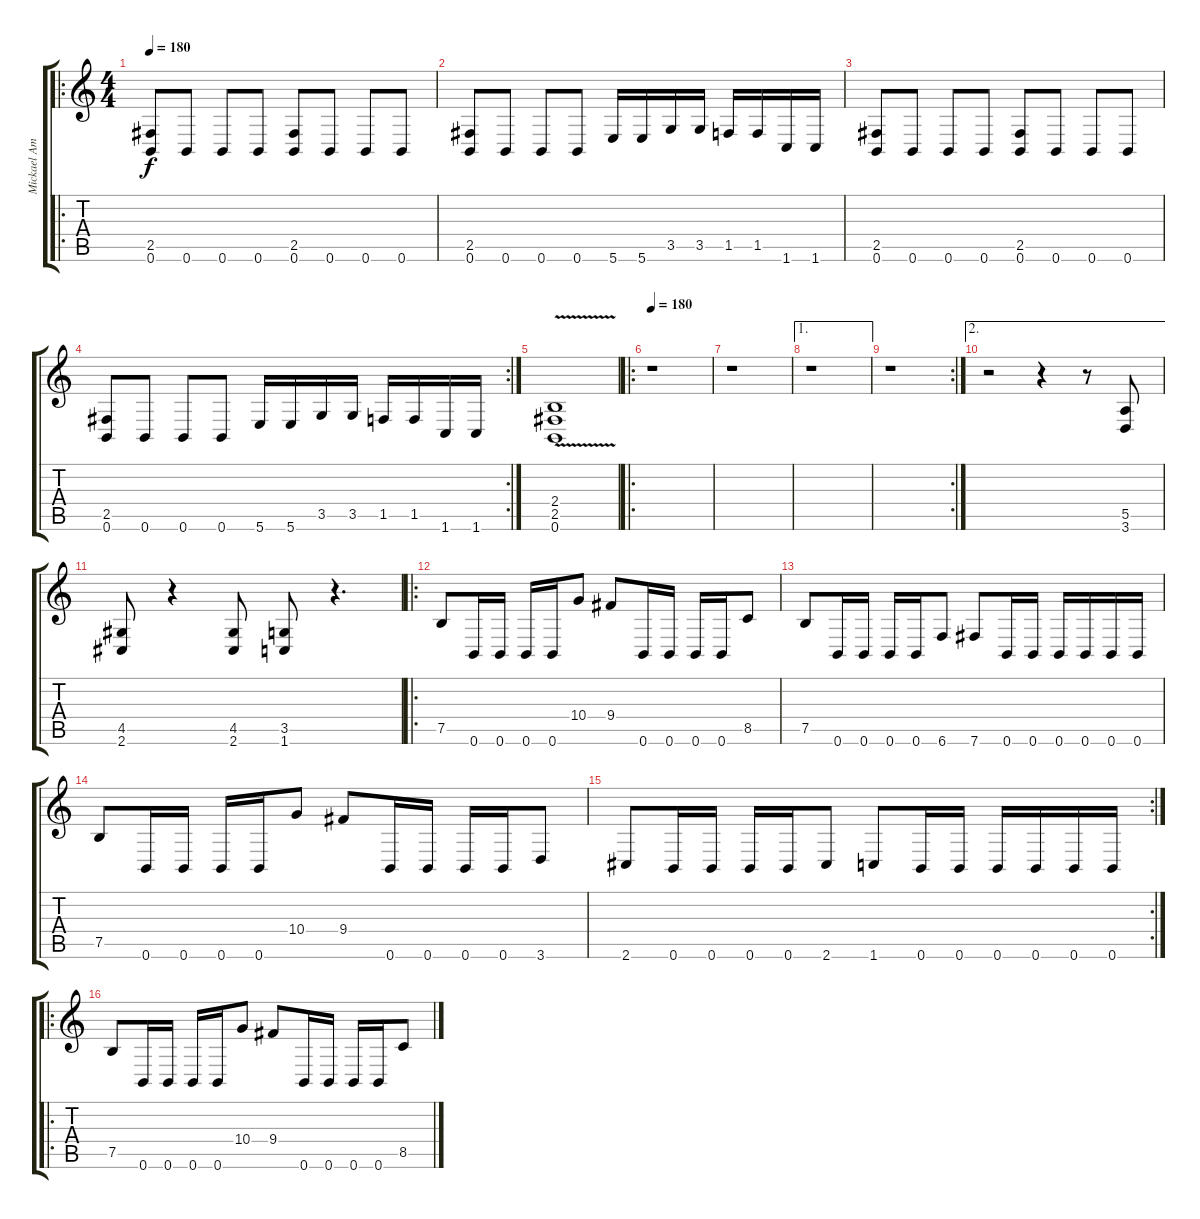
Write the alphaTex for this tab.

\track ("Mickael Amott" "Mickael Am") {instrument distortionguitar}
\staff {score tabs}
\tuning (B3 Gb3 D3 A2 E2 B1) {hide}
\ro
\ts (4 4)
\tempo 180
\tempo 105
\tempo 180
\clef g2
\ks c
(2.5 0.6).8{dy f instrument distortionguitar} 0.6.8 0.6.8 0.6.8 (2.5 0.6).8 0.6.8 0.6.8 0.6.8 |
(2.5 0.6).8 0.6.8 0.6.8 0.6.8 5.6.16 5.6.16 3.5.16 3.5.16 1.5.16 1.5.16 1.6.16 1.6.16 |
(2.5 0.6).8 0.6.8 0.6.8 0.6.8 (2.5 0.6).8 0.6.8 0.6.8 0.6.8 |
\rc 2
(2.5 0.6).8 0.6.8 0.6.8 0.6.8 5.6.16 5.6.16 3.5.16 3.5.16 1.5.16 1.5.16 1.6.16 1.6.16 |
(2.4{v} 2.5{v} 0.6{v}).1 |
\ro
\tempo 180
r.1 |
r.1 |
\ae 1
r.1 |
\rc 2
r.1 |
\ae 2
r.2 r.4 r.8 (5.5 3.6).8 |
(4.5 2.6).8 r.4 (4.5 2.6).8 (3.5 1.6).8 r.4{d} |
\ro
7.5.8 0.6.16 0.6.16 0.6.16 0.6.16 10.4.8 9.4.8 0.6.16 0.6.16 0.6.16 0.6.16 8.5.8 |
7.5.8 0.6.16 0.6.16 0.6.16 0.6.16 6.6.8 7.6.8 0.6.16 0.6.16 0.6.16 0.6.16 0.6.16 0.6.16 |
7.5.8 0.6.16 0.6.16 0.6.16 0.6.16 10.4.8 9.4.8 0.6.16 0.6.16 0.6.16 0.6.16 3.6.8 |
\rc 2
2.6.8 0.6.16 0.6.16 0.6.16 0.6.16 2.6.8 1.6.8 0.6.16 0.6.16 0.6.16 0.6.16 0.6.16 0.6.16 |
\ro
7.5.8 0.6.16 0.6.16 0.6.16 0.6.16 10.4.8 9.4.8 0.6.16 0.6.16 0.6.16 0.6.16 8.5.8
